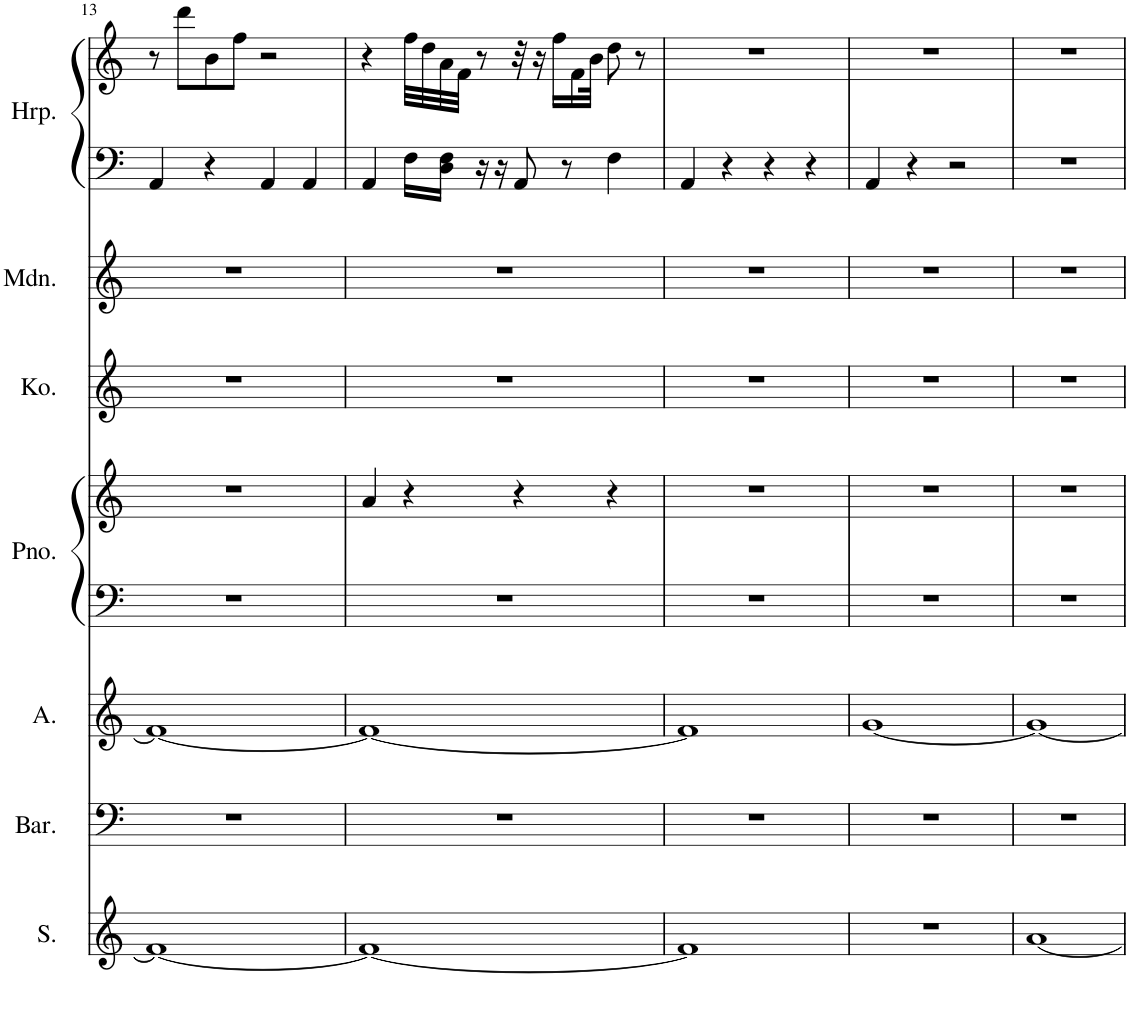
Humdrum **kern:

**kern	**kern	**kern	**kern	**kern	**kern	**kern	**kern	**kern
*part7	*part6	*part5	*part4	*part4	*part3	*part2	*part1	*part1
*staff9	*staff8	*staff7	*staff6	*staff5	*staff4	*staff3	*staff2	*staff1
*I"Soprano	*I"Baritone	*I"Alto	*I"Piano	*	*I"Koto	*I"Mandolin	*I"Harp	*
*I'S.	*I'Bar.	*I'A.	*I'Pno.	*	*I'Ko.	*I'Mdn.	*I'Hrp.	*
!!LO:PB:g=z
*clefG2	*clefF4	*clefG2	*clefF4	*clefG2	*clefG2	*clefG2	*clefF4	*clefG2
*k[]	*k[]	*k[]	*k[]	*k[]	*k[]	*k[]	*k[]	*k[]
*M4/4	*M4/4	*M4/4	*M4/4	*M4/4	*M4/4	*M4/4	*M4/4	*M4/4
=13	=13	=13	=13	=13	=13	=13	=13	=13
1f_	1r	1f_	1r	1r	1r	1r	4AA/	8r
.	.	.	.	.	.	.	.	8ddd\L
.	.	.	.	.	.	.	4r	8b\
.	.	.	.	.	.	.	.	8ff\J
.	.	.	.	.	.	.	4AA/	2r
.	.	.	.	.	.	.	4AA/	.
=14	=14	=14	=14	=14	=14	=14	=14	=14
1f_	1r	1f_	1r	4a/	1r	1r	4AA/	4r
.	.	.	.	4r	.	.	16F\LL	32ff\LLL
.	.	.	.	.	.	.	.	32dd\
.	.	.	.	.	.	.	16D\ 16F\JJ	32a\
.	.	.	.	.	.	.	.	32f\JJJ
.	.	.	.	.	.	.	16r	8r
.	.	.	.	.	.	.	16r	.
.	.	.	.	4r	.	.	8AA/	32r
.	.	.	.	.	.	.	.	16r
.	.	.	.	.	.	.	.	16ff\LL
.	.	.	.	.	.	.	8r	.
.	.	.	.	.	.	.	.	16f\
.	.	.	.	.	.	.	.	32b\JJk
.	.	.	.	4r	.	.	4F\	8dd\
.	.	.	.	.	.	.	.	8r
=15	=15	=15	=15	=15	=15	=15	=15	=15
1f]	1r	1f]	1r	1r	1r	1r	4AA/	1r
.	.	.	.	.	.	.	4r	.
.	.	.	.	.	.	.	4r	.
.	.	.	.	.	.	.	4r	.
=16	=16	=16	=16	=16	=16	=16	=16	=16
1r	1r	[1g	1r	1r	1r	1r	4AA/	1r
.	.	.	.	.	.	.	4r	.
.	.	.	.	.	.	.	2r	.
=17	=17	=17	=17	=17	=17	=17	=17	=17
[1a	1r	1g_	1r	1r	1r	1r	1r	1r
=	=	=	=	=	=	=	=	=
*-	*-	*-	*-	*-	*-	*-	*-	*-
